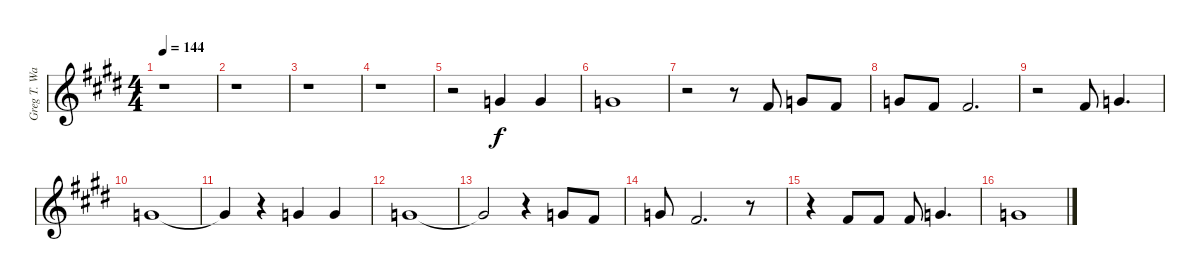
\track ("Greg T. Walker Vocals" "Greg T. Wa") {instrument piccolo}
\staff {score}
\tuning (E4 B3 G3 D3 A2 E2) {hide}
\ts (4 4)
\tempo 144
\clef g2
\ks c#minor
r.1{dy f} |
r.1 |
r.1 |
r.1 |
r.2 3.1.4 3.1.4 |
3.1.1 |
r.2 r.8 2.1.8 3.1.8 2.1.8 |
3.1.8 2.1.8 2.1.2{d} |
r.2 2.1.8 3.1.4{d} |
3.1.1 |
3.1{t}.4 r.4 3.1.4 3.1.4 |
3.1.1 |
3.1{t}.2 r.4 3.1.8 2.1.8 |
3.1.8 2.1.2{d} r.8 |
r.4 2.1.8 2.1.8 2.1.8 3.1.4{d} |
3.1.1
